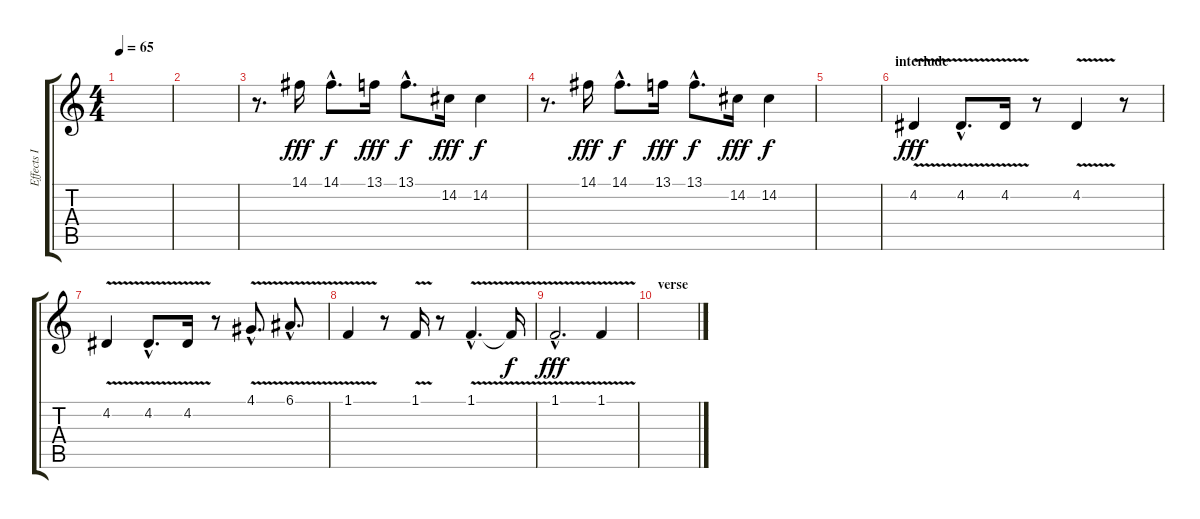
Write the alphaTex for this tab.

\track ("Effects I" "Effects I") {instrument shamisen}
\staff {score tabs}
\tuning (E4 B3 G3 D3 A2 E2) {hide}
\ts (4 4)
\tempo 65
\clef g2
\ks c
|
|
r.8{d} 14.1.16{dy fff} 14.1{hac}.8{d dy f} 13.1.16{dy fff} 13.1{hac}.8{d dy f} 14.2.16{dy fff} 14.2.4{dy f} |
r.8{d} 14.1.16{dy fff} 14.1{hac}.8{d dy f} 13.1.16{dy fff} 13.1{hac}.8{d dy f} 14.2.16{dy fff} 14.2.4{dy f} |
|
\section ("" "interlude")
4.2{v}.4{dy fff instrument lead1square} 4.2{v hac}.8{d} 4.2{v}.16 r.8 4.2{v}.4 r.8 |
4.2{v}.4 4.2{v hac}.8{d} 4.2{v}.16 r.8 4.1{v hac}.8{d} 6.1{v hac}.8{d} |
1.1{v}.4 r.8 1.1{v}.16 r.8 1.1{v hac}.4{d} 1.1{t}.16{dy f} |
1.1{v hac}.2{d dy fff} 1.1{v}.4 |
\section ("" "verse")
